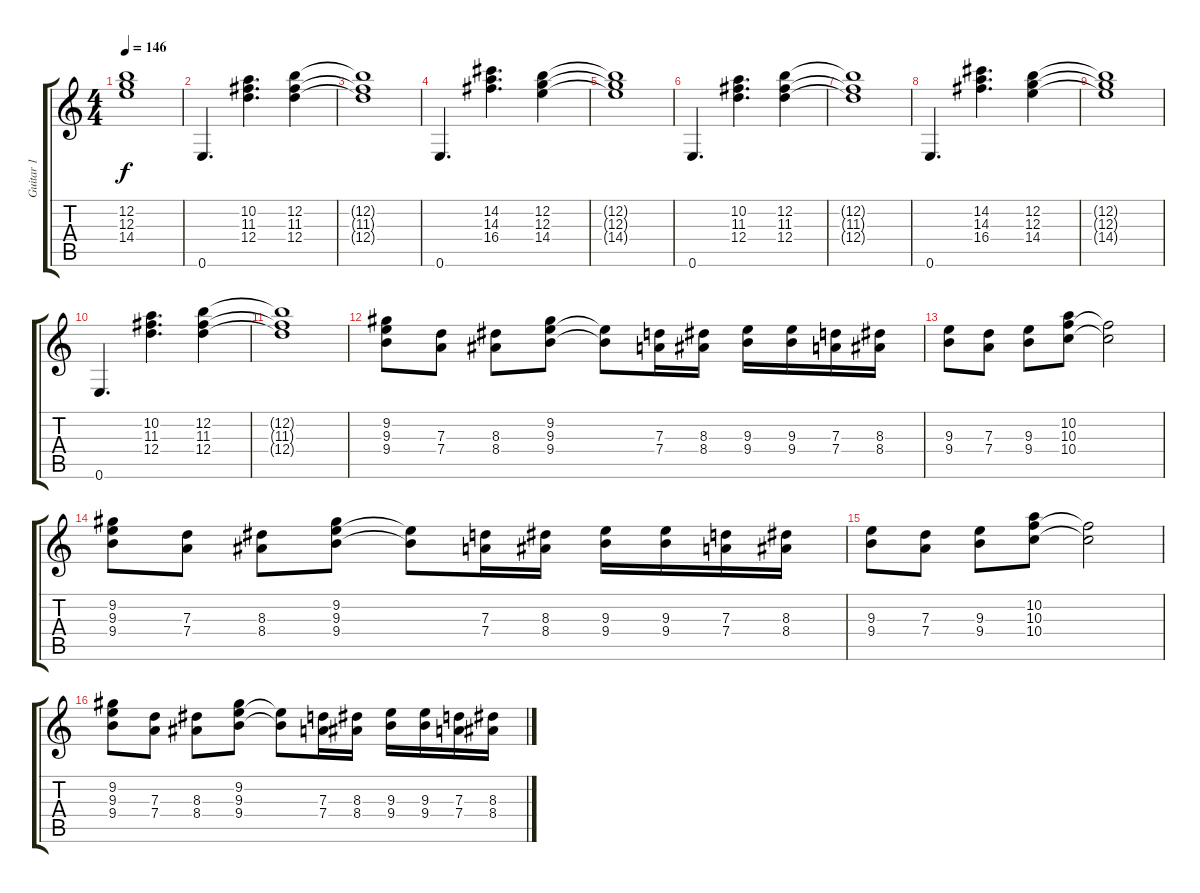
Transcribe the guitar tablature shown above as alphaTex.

\track ("Guitar 1" "Guitar 1") {instrument overdrivenguitar}
\staff {score tabs}
\tuning (E4 B3 G3 D3 A2 E2) {hide}
\ts (4 4)
\tempo 146
\clef g2
\ks c
(12.2{t} 12.3{t} 14.4{t}).1{dy f} |
0.6.4{d} (10.2 11.3 12.4).4{d} (12.2 11.3 12.4).4 |
(12.2{t} 11.3{t} 12.4{t}).1 |
0.6.4{d} (14.2 14.3 16.4).4{d} (12.2 12.3 14.4).4 |
(12.2{t} 12.3{t} 14.4{t}).1 |
0.6.4{d} (10.2 11.3 12.4).4{d} (12.2 11.3 12.4).4 |
(12.2{t} 11.3{t} 12.4{t}).1 |
0.6.4{d} (14.2 14.3 16.4).4{d} (12.2 12.3 14.4).4 |
(12.2{t} 12.3{t} 14.4{t}).1 |
0.6.4{d} (10.2 11.3 12.4).4{d} (12.2 11.3 12.4).4 |
(12.2{t} 11.3{t} 12.4{t}).1 |
(9.2 9.3 9.4).8 (7.3 7.4).8 (8.3 8.4).8 (9.2 9.3 9.4).8 (9.3{t} 9.4{t}).8 (7.3 7.4).16 (8.3 8.4).16 (9.3 9.4).16 (9.3 9.4).16 (7.3 7.4).16 (8.3 8.4).16 |
(9.3 9.4).8 (7.3 7.4).8 (9.3 9.4).8 (10.2 10.3 10.4).8 (10.3{t} 10.4{t}).2 |
(9.2 9.3 9.4).8 (7.3 7.4).8 (8.3 8.4).8 (9.2 9.3 9.4).8 (9.3{t} 9.4{t}).8 (7.3 7.4).16 (8.3 8.4).16 (9.3 9.4).16 (9.3 9.4).16 (7.3 7.4).16 (8.3 8.4).16 |
(9.3 9.4).8 (7.3 7.4).8 (9.3 9.4).8 (10.2 10.3 10.4).8 (10.3{t} 10.4{t}).2 |
(9.2 9.3 9.4).8 (7.3 7.4).8 (8.3 8.4).8 (9.2 9.3 9.4).8 (9.3{t} 9.4{t}).8 (7.3 7.4).16 (8.3 8.4).16 (9.3 9.4).16 (9.3 9.4).16 (7.3 7.4).16 (8.3 8.4).16
